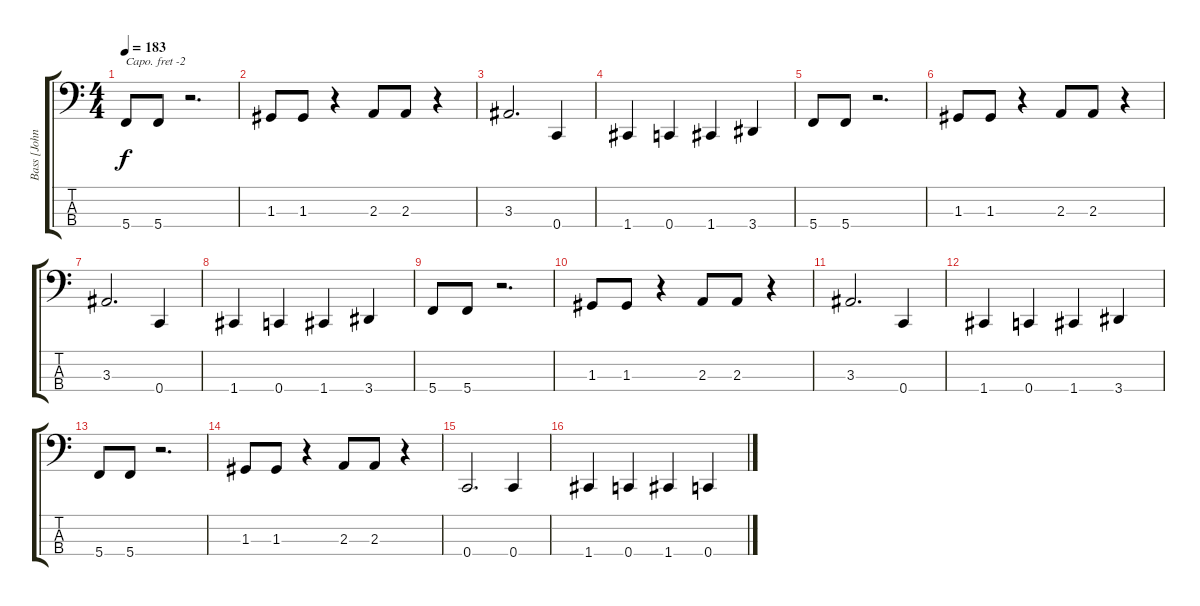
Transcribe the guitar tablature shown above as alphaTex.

\track ("Bass [Johnny Christ]" "Bass [John") {instrument electricbassfinger}
\staff {score tabs}
\capo -2
\tuning (G2 D2 A1 D1) {hide}
\ts (4 4)
\tempo 183
\clef f4
\ks c
5.4.8{dy f} 5.4.8 r.2{d} |
1.3.8 1.3.8 r.4 2.3.8 2.3.8 r.4 |
3.3.2{d} 0.4.4 |
1.4.4 0.4.4 1.4.4 3.4.4 |
5.4.8 5.4.8 r.2{d} |
1.3.8 1.3.8 r.4 2.3.8 2.3.8 r.4 |
3.3.2{d} 0.4.4 |
1.4.4 0.4.4 1.4.4 3.4.4 |
5.4.8 5.4.8 r.2{d} |
1.3.8 1.3.8 r.4 2.3.8 2.3.8 r.4 |
3.3.2{d} 0.4.4 |
1.4.4 0.4.4 1.4.4 3.4.4 |
5.4.8 5.4.8 r.2{d} |
1.3.8 1.3.8 r.4 2.3.8 2.3.8 r.4 |
0.4.2{d} 0.4.4 |
1.4.4 0.4.4 1.4.4 0.4.4
